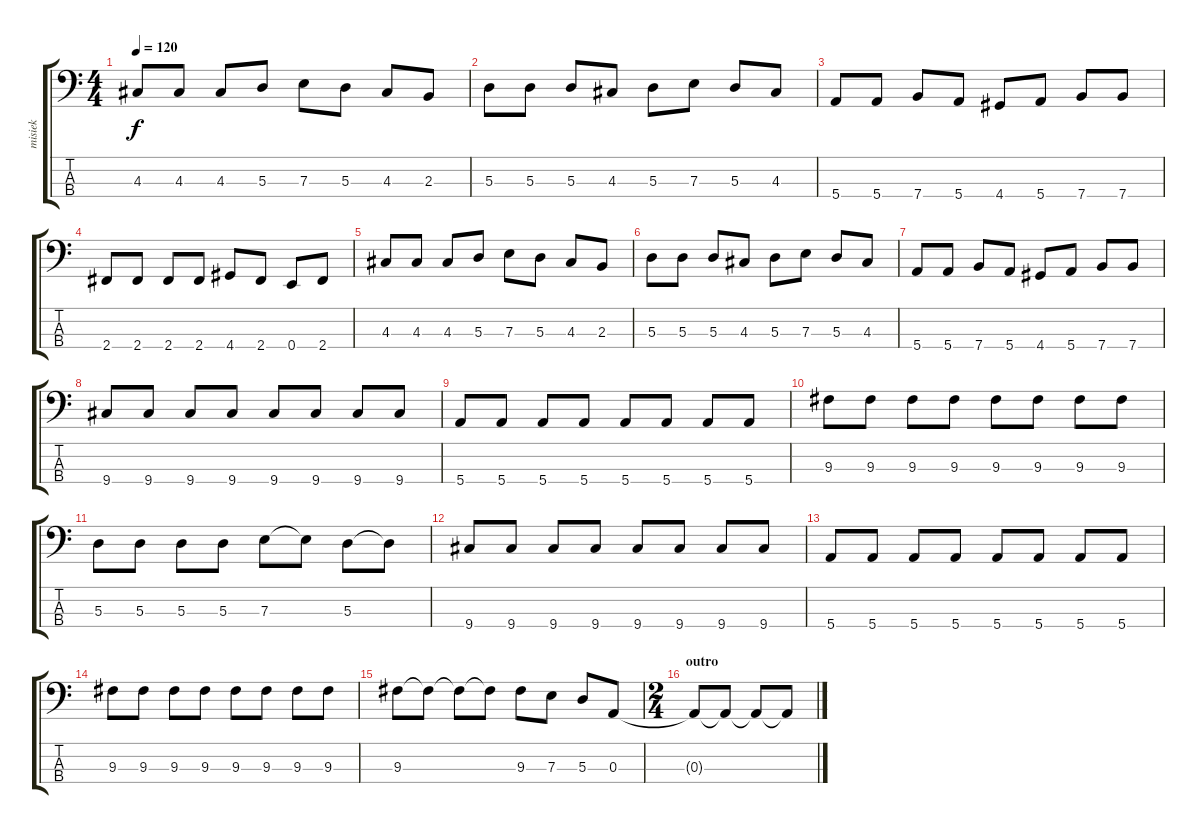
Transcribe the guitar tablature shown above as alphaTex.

\track ("misiek" "misiek") {instrument electricbassfinger}
\staff {score tabs}
\tuning (G2 D2 A1 E1) {hide}
\ts (4 4)
\tempo 120
\clef f4
\ks c
4.3.8{dy f} 4.3.8 4.3.8 5.3.8 7.3.8 5.3.8 4.3.8 2.3.8 |
5.3.8 5.3.8 5.3.8 4.3.8 5.3.8 7.3.8 5.3.8 4.3.8 |
5.4.8 5.4.8 7.4.8 5.4.8 4.4.8 5.4.8 7.4.8 7.4.8 |
2.4.8 2.4.8 2.4.8 2.4.8 4.4.8 2.4.8 0.4.8 2.4.8 |
4.3.8 4.3.8 4.3.8 5.3.8 7.3.8 5.3.8 4.3.8 2.3.8 |
5.3.8 5.3.8 5.3.8 4.3.8 5.3.8 7.3.8 5.3.8 4.3.8 |
5.4.8 5.4.8 7.4.8 5.4.8 4.4.8 5.4.8 7.4.8 7.4.8 |
9.4.8 9.4.8 9.4.8 9.4.8 9.4.8 9.4.8 9.4.8 9.4.8 |
5.4.8 5.4.8 5.4.8 5.4.8 5.4.8 5.4.8 5.4.8 5.4.8 |
9.3.8 9.3.8 9.3.8 9.3.8 9.3.8 9.3.8 9.3.8 9.3.8 |
5.3.8 5.3.8 5.3.8 5.3.8 7.3.8 7.3{t}.8 5.3.8 5.3{t}.8 |
9.4.8 9.4.8 9.4.8 9.4.8 9.4.8 9.4.8 9.4.8 9.4.8 |
5.4.8 5.4.8 5.4.8 5.4.8 5.4.8 5.4.8 5.4.8 5.4.8 |
9.3.8 9.3.8 9.3.8 9.3.8 9.3.8 9.3.8 9.3.8 9.3.8 |
9.3.8 9.3{t}.8 9.3{t}.8 9.3{t}.8 9.3.8 7.3.8 5.3.8 0.3.8 |
\ts (2 4)
\section ("" "outro")
0.3{t}.8 0.3{t}.8 0.3{t}.8 0.3{t}.8
